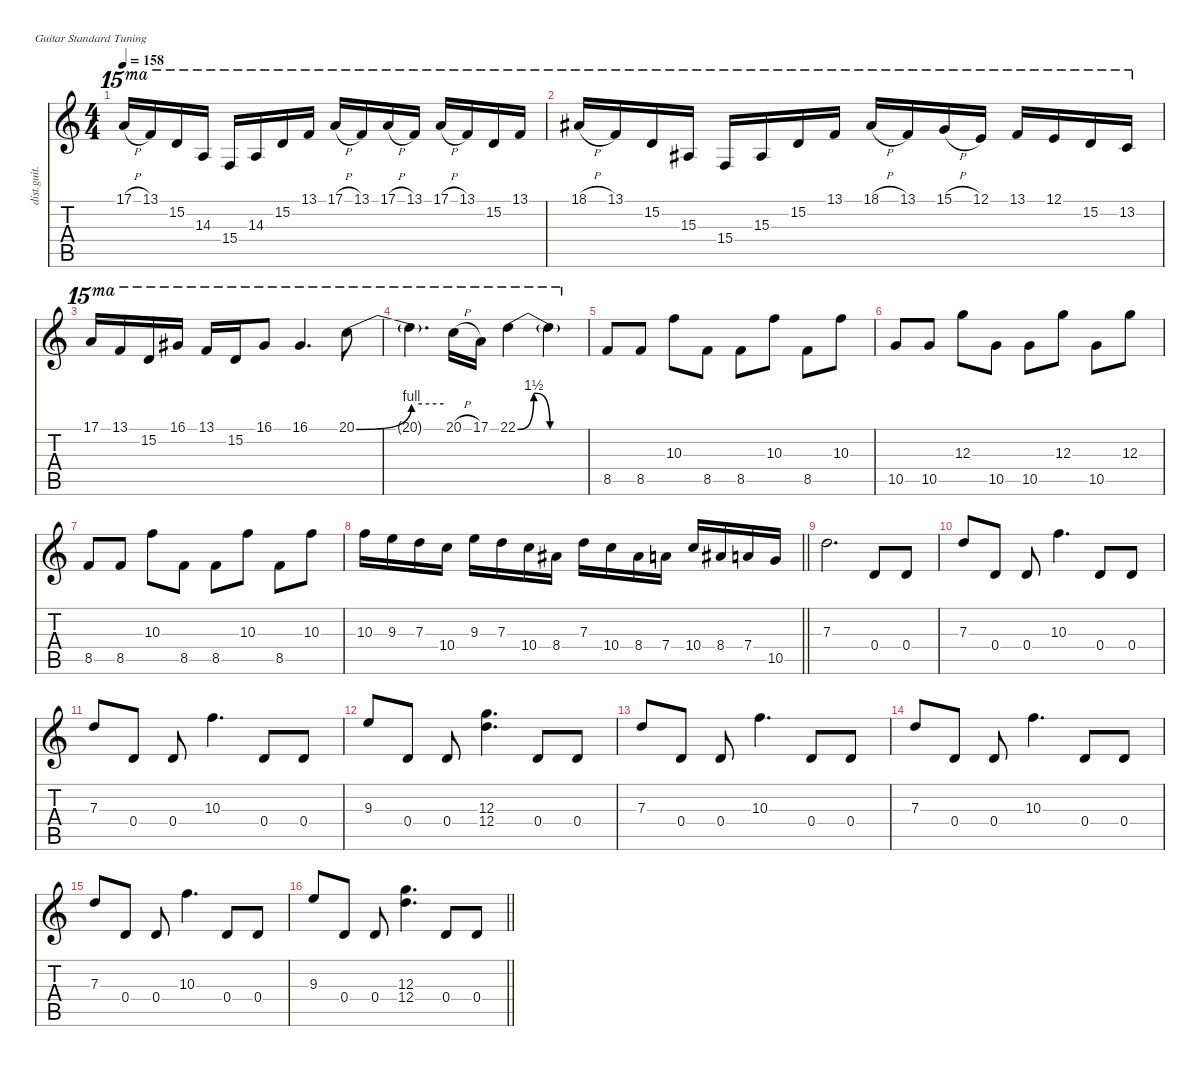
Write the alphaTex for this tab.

\defaultSystemsLayout 4
\hideDynamics
\bracketExtendMode nobrackets
\otherSystemsTrackNameOrientation horizontal
\track ("Guitar 2" "dist.guit.") {defaultSystemsLayout 4 instrument distortionguitar}
\staff {score tabs}
\tuning (E4 B3 G3 D3 A2 E2)
\ts (4 4)
\tempo 158
\clef g2
\ks c
17.1{h}.16{ot 15ma dy fff beam Up} 13.1.16{ot 15ma beam Up} 15.2.16{ot 15ma beam Up} 14.3.16{ot 15ma beam Up} 15.4.16{ot 15ma beam Up} 14.3.16{ot 15ma beam Up} 15.2.16{ot 15ma beam Up} 13.1.16{ot 15ma beam Up} 17.1{h}.16{ot 15ma beam Up} 13.1.16{ot 15ma beam Up} 17.1{h}.16{ot 15ma beam Up} 13.1.16{ot 15ma beam Up} 17.1{h}.16{ot 15ma beam Up} 13.1.16{ot 15ma beam Up} 15.2.16{ot 15ma beam Up} 13.1.16{ot 15ma beam Up} |
18.1{h acc #}.16{ot 15ma beam Up} 13.1.16{ot 15ma beam Up} 15.2.16{ot 15ma beam Up} 15.3{acc #}.16{ot 15ma beam Up} 15.4.16{ot 15ma beam Up} 15.3{acc #}.16{ot 15ma beam Up} 15.2.16{ot 15ma beam Up} 13.1.16{ot 15ma beam Up} 18.1{h acc #}.16{ot 15ma beam Up} 13.1.16{ot 15ma beam Up} 15.1{h}.16{ot 15ma beam Up} 12.1.16{ot 15ma beam Up} 13.1.16{ot 15ma beam Up} 12.1.16{ot 15ma beam Up} 15.2.16{ot 15ma beam Up} 13.2.16{ot 15ma beam Up} |
17.1.16{ot 15ma beam Up} 13.1.16{ot 15ma beam Up} 15.2.16{ot 15ma beam Up} 16.1{acc #}.16{ot 15ma beam Up} 13.1.16{ot 15ma beam Up} 15.2.16{ot 15ma beam Up} 16.1{acc #}.8{ot 15ma beam Up} 16.1{acc #}.4{d ot 15ma beam Up} 20.1{be (bend 0 0 60 4)}.8{ot 15ma beam Down} |
20.1{be (hold 0 4 60 4) t}.4{d ot 15ma beam Down} 20.1{h}.16{ot 15ma beam Down} 17.1.16{ot 15ma beam Down} 22.1{be (bendrelease 0 0 30 6 30 6 60 0)}.4{ot 15ma beam Down} 22.1{be (hold 0 0 60 0) t}.4{ot 15ma beam Down} |
8.5.8{dy f beam Up} 8.5.8{beam Up} 10.3.8{beam Down} 8.5.8{beam Down} 8.5.8{beam Down} 10.3.8{beam Down} 8.5.8{beam Down} 10.3.8{beam Down} |
10.5.8{beam Up} 10.5.8{beam Up} 12.3.8{beam Down} 10.5.8{beam Down} 10.5.8{beam Down} 12.3.8{beam Down} 10.5.8{beam Down} 12.3.8{beam Down} |
8.5.8{beam Up} 8.5.8{beam Up} 10.3.8{beam Down} 8.5.8{beam Down} 8.5.8{beam Down} 10.3.8{beam Down} 8.5.8{beam Down} 10.3.8{beam Down} |
\barLineRight lightlight
10.3.16{beam Down} 9.3.16{beam Down} 7.3.16{beam Down} 10.4.16{beam Down} 9.3.16{beam Down} 7.3.16{beam Down} 10.4.16{beam Down} 8.4{acc #}.16{beam Down} 7.3.16{beam Down} 10.4.16{beam Down} 8.4{acc #}.16{beam Down} 7.4.16{beam Down} 10.4.16{beam Up} 8.4{acc #}.16{beam Up} 7.4.16{beam Up} 10.5.16{beam Up} |
7.3.2{d beam Down} 0.4.8{beam Up} 0.4.8{beam Up} |
7.3.8{beam Up} 0.4.8{beam Up} 0.4.8{beam Up} 10.3.4{d beam Down} 0.4.8{beam Up} 0.4.8{beam Up} |
7.3.8{beam Up} 0.4.8{beam Up} 0.4.8{beam Up} 10.3.4{d beam Down} 0.4.8{beam Up} 0.4.8{beam Up} |
9.3.8{beam Up} 0.4.8{beam Up} 0.4.8{beam Up} (12.3 12.4).4{d beam Down} 0.4.8{beam Up} 0.4.8{beam Up} |
7.3.8{beam Up} 0.4.8{beam Up} 0.4.8{beam Up} 10.3.4{d beam Down} 0.4.8{beam Up} 0.4.8{beam Up} |
7.3.8{beam Up} 0.4.8{beam Up} 0.4.8{beam Up} 10.3.4{d beam Down} 0.4.8{beam Up} 0.4.8{beam Up} |
7.3.8{beam Up} 0.4.8{beam Up} 0.4.8{beam Up} 10.3.4{d beam Down} 0.4.8{beam Up} 0.4.8{beam Up} |
\barLineRight lightlight
9.3.8{beam Up} 0.4.8{beam Up} 0.4.8{beam Up} (12.3 12.4).4{d beam Down} 0.4.8{beam Up} 0.4.8{beam Up}
